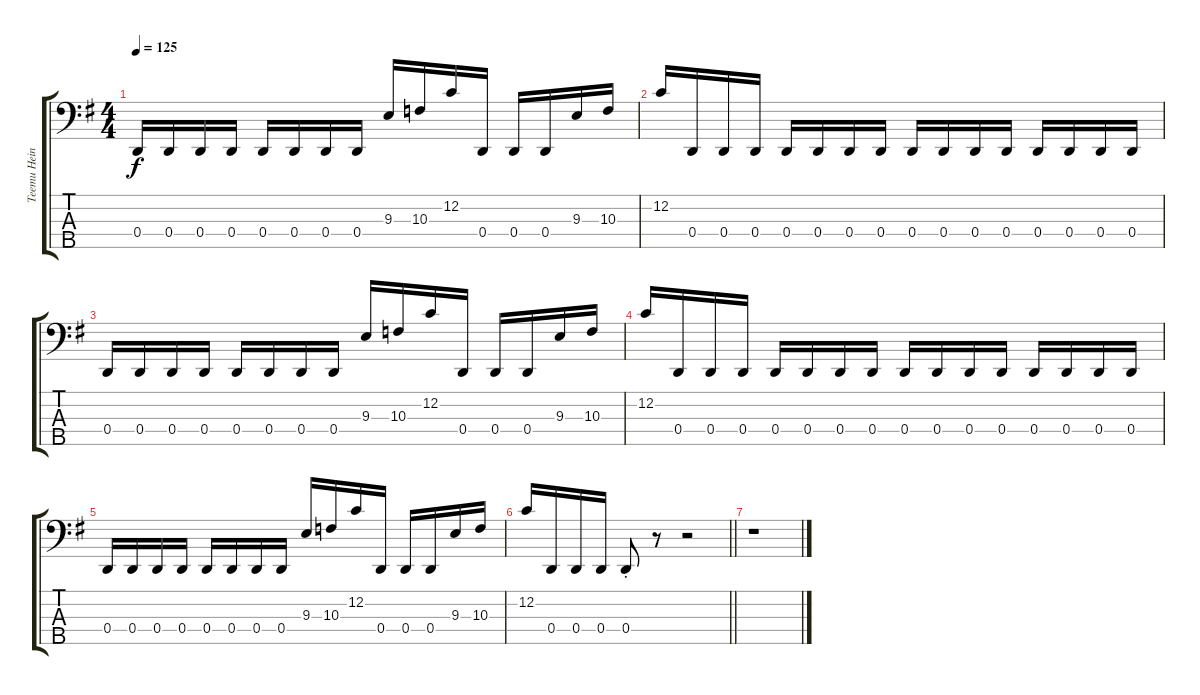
\track ("Teemu Heinola (bass)" "Teemu Hein") {instrument electricbasspick}
\staff {score tabs}
\tuning (F2 C2 G1 D1 A0) {hide}
\ts (4 4)
\tempo 125
\clef f4
\ks g
0.4.16{dy f} 0.4.16 0.4.16 0.4.16 0.4.16 0.4.16 0.4.16 0.4.16 9.3.16 10.3.16 12.2.16 0.4.16 0.4.16 0.4.16 9.3.16 10.3.16 |
12.2.16 0.4.16 0.4.16 0.4.16 0.4.16 0.4.16 0.4.16 0.4.16 0.4.16 0.4.16 0.4.16 0.4.16 0.4.16 0.4.16 0.4.16 0.4.16 |
0.4.16 0.4.16 0.4.16 0.4.16 0.4.16 0.4.16 0.4.16 0.4.16 9.3.16 10.3.16 12.2.16 0.4.16 0.4.16 0.4.16 9.3.16 10.3.16 |
12.2.16 0.4.16 0.4.16 0.4.16 0.4.16 0.4.16 0.4.16 0.4.16 0.4.16 0.4.16 0.4.16 0.4.16 0.4.16 0.4.16 0.4.16 0.4.16 |
0.4.16 0.4.16 0.4.16 0.4.16 0.4.16 0.4.16 0.4.16 0.4.16 9.3.16 10.3.16 12.2.16 0.4.16 0.4.16 0.4.16 9.3.16 10.3.16 |
\barLineRight lightlight
12.2.16 0.4.16 0.4.16 0.4.16 0.4{st}.8 r.8 r.2 |
\ks eminor
r.1
